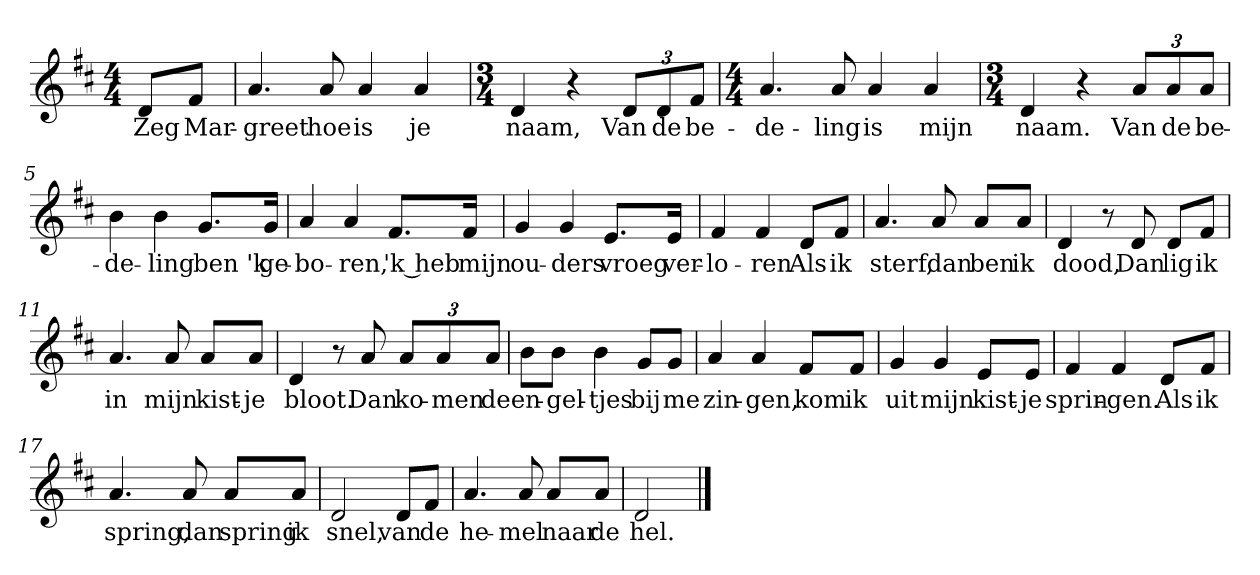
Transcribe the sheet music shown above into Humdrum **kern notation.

**kern	**text
*part1	*part1
*staff1	*staff1
*clefG2	*
*k[f#c#]	*
*D:	*
*M4/4	*
*MM120	*
=	=
8d/L	Zeg
8f#/J	Mar-
=1	=1
4.a	-greet
8a	hoe
4a	is
4a	je
=2	=2
*M3/4	*
4d	naam,
4r	.
12d/L	Van
12d/	de
12f#/J	be-
=3	=3
*M4/4	*
4.a	-de-
8a	-ling
4a	is
4a	mijn
=4	=4
*M3/4	*
4d	naam.
4r	.
12a/L	Van
12a/	de
12a/J	be-
=5	=5
4b	-de-
4b	-ling
8.g/L	ben 'k
16g/Jk	ge-
=6	=6
4a	-bo-
4a	-ren,
8.f#/L	'k heb
16f#/Jk	mijn
=7	=7
4g	ou-
4g	-ders
8.e/L	vroeg
16e/Jk	ver-
=8	=8
4f#	-lo-
4f#	-ren
8d/L	Als
8f#/J	ik
=9	=9
4.a	sterf,
8a	dan
8a/L	ben
8a/J	ik
=10	=10
4d	dood,
8r	.
8d	Dan
8d/L	lig
8f#/J	ik
=11	=11
4.a	in
8a	mijn
8a/L	kist-
8a/J	-je
=12	=12
4d	bloot.
8r	.
8a	Dan
12a/L	ko-
12a/	-men
12a/J	de
=13	=13
8b\L	en-
8b\J	-gel-
4b	-tjes
8g/L	bij
8g/J	me
=14	=14
4a	zin-
4a	-gen,
8f#/L	kom
8f#/J	ik
=15	=15
4g	uit
4g	mijn
8e/L	kist-
8e/J	-je
=16	=16
4f#	sprin-
4f#	-gen.
8d/L	Als
8f#/J	ik
=17	=17
4.a	spring,
8a	dan
8a/L	spring
8a/J	ik
=18	=18
2d	snel,
8d/L	van
8f#/J	de
=19	=19
4.a	he-
8a	-mel
8a/L	naar
8a/J	de
=20	=20
2d	hel.
==	==
*-	*-
